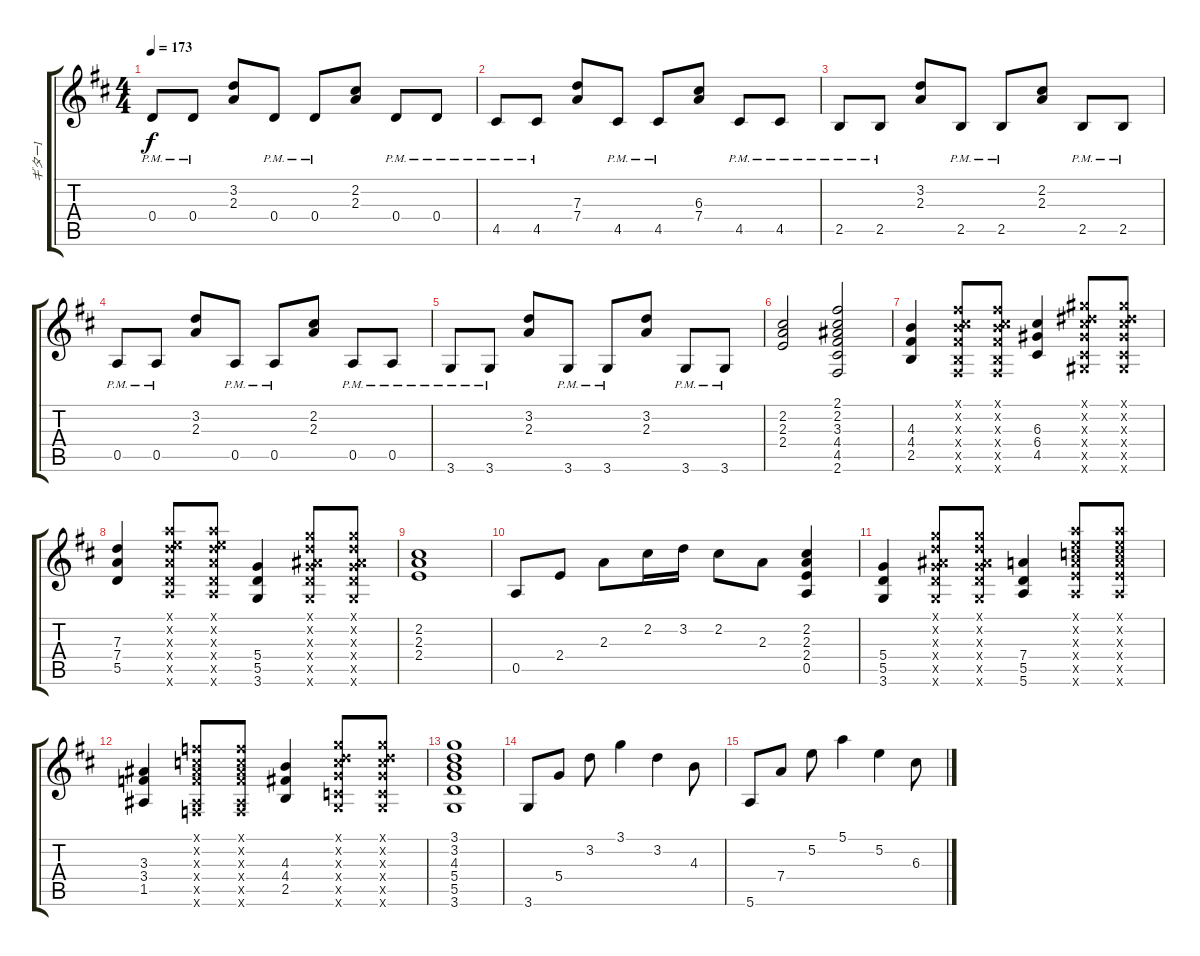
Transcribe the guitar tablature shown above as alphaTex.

\track ("ギター1" "ギター1") {mute instrument distortionguitar}
\staff {score tabs}
\tuning (E4 B3 G3 D3 A2 E2) {hide}
\ts (4 4)
\tempo 173
\clef g2
\ks d
0.4{pm}.8{dy f} 0.4{pm}.8 (3.2 2.3).8 0.4{pm}.8 0.4{pm}.8 (2.2 2.3).8 0.4{pm}.8 0.4{pm}.8 |
4.5{pm}.8 4.5{pm}.8 (7.3 7.4).8 4.5{pm}.8 4.5{pm}.8 (6.3 7.4).8 4.5{pm}.8 4.5{pm}.8 |
2.5{pm}.8 2.5{pm}.8 (3.2 2.3).8 2.5{pm}.8 2.5{pm}.8 (2.2 2.3).8 2.5{pm}.8 2.5{pm}.8 |
0.5{pm}.8 0.5{pm}.8 (3.2 2.3).8 0.5{pm}.8 0.5{pm}.8 (2.2 2.3).8 0.5{pm}.8 0.5{pm}.8 |
3.6{pm}.8 3.6{pm}.8 (3.2 2.3).8 3.6{pm}.8 3.6{pm}.8 (3.2 2.3).8 3.6{pm}.8 3.6{pm}.8 |
(2.2 2.3 2.4).2 (2.1 2.2 3.3 4.4 4.5 2.6).2 |
(4.3 4.4 2.5).4 (2.1{x} 2.2{x} 4.3{x} 4.4{x} 2.5{x} 2.6{x}).8 (2.1{x} 2.2{x} 4.3{x} 4.4{x} 2.5{x} 2.6{x}).8 (6.3 6.4 4.5).4 (4.1{x} 4.2{x} 6.3{x} 6.4{x} 4.5{x} 4.6{x}).8 (4.1{x} 4.2{x} 6.3{x} 6.4{x} 4.5{x} 4.6{x}).8 |
(7.3 7.4 5.5).4 (5.1{x} 5.2{x} 7.3{x} 7.4{x} 5.5{x} 5.6{x}).8 (5.1{x} 5.2{x} 7.3{x} 7.4{x} 5.5{x} 5.6{x}).8 (5.4 5.5 3.6).4 (3.1{x} 3.2{x} 3.3{x} 5.4{x} 5.5{x} 3.6{x}).8 (3.1{x} 3.2{x} 3.3{x} 5.4{x} 5.5{x} 3.6{x}).8 |
(2.2 2.3 2.4).1 |
0.5.8 2.4.8 2.3.8 2.2.16 3.2.16 2.2.8 2.3.8 (2.2 2.3 2.4 0.5).4 |
(5.4 5.5 3.6).4 (3.1{x} 3.2{x} 3.3{x} 5.4{x} 5.5{x} 3.6{x}).8 (3.1{x} 3.2{x} 3.3{x} 5.4{x} 5.5{x} 3.6{x}).8 (7.4 5.5 5.6).4 (5.1{x} 5.2{x} 5.3{x} 7.4{x} 7.5{x} 5.6{x}).8 (5.1{x} 5.2{x} 5.3{x} 7.4{x} 7.5{x} 5.6{x}).8 |
(3.3 3.4 1.5).4 (1.1{x} 1.2{x} 3.3{x} 3.4{x} 1.5{x} 1.6{x}).8 (1.1{x} 1.2{x} 3.3{x} 3.4{x} 1.5{x} 1.6{x}).8 (4.3 4.4 2.5).4 (3.1{x} 3.2{x} 5.3{x} 5.4{x} 3.5{x} 3.6{x}).8 (3.1{x} 3.2{x} 5.3{x} 5.4{x} 3.5{x} 3.6{x}).8 |
(3.1 3.2 4.3 5.4 5.5 3.6).1 |
3.6.8 5.4.8 3.2.8 3.1.4 3.2.4 4.3.8 |
5.6.8 7.4.8 5.2.8 5.1.4 5.2.4 6.3.8
